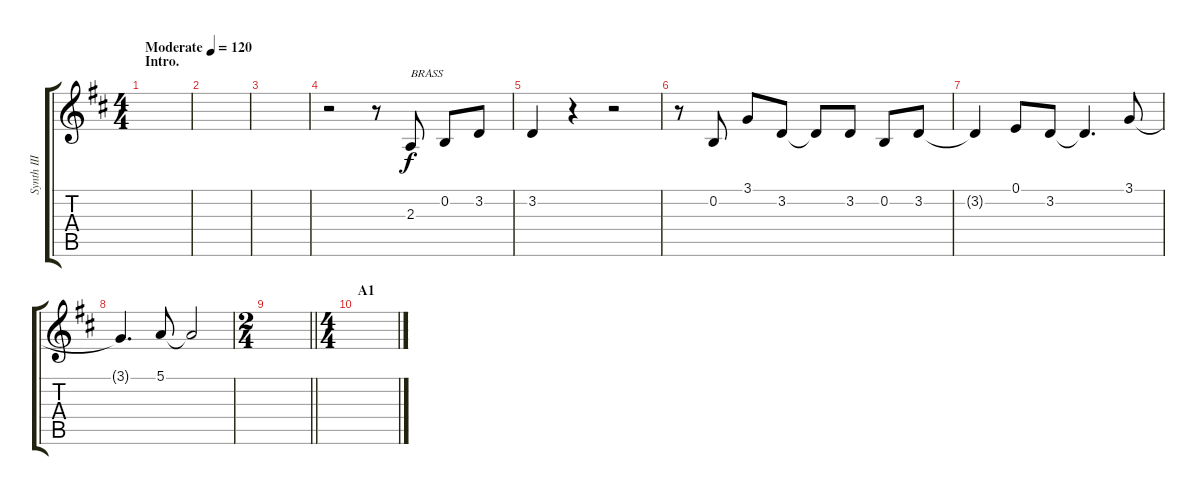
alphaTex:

\track ("Synth III (Kotobuki Tsumugi)" "Synth III ") {instrument trumpet}
\staff {score tabs}
\tuning (E4 B3 G3 D3 A2 E2) {hide}
\ts (4 4)
\section ("" "Intro.")
\tempo (120 "Moderate")
\clef g2
\ks d
|
|
|
r.2 r.8 2.3.8{txt "BRASS"} 0.2.8 3.2.8 |
3.2.4 r.4 r.2 |
r.8 0.2.8 3.1.8 3.2.8 3.2{t}.8 3.2.8 0.2.8 3.2.8 |
3.2{t}.4 0.1.8 3.2.8 3.2{t}.4{d} 3.1.8 |
3.1{t}.4{d} 5.1.8 5.1{t}.2 |
\ts (2 4)
\barLineRight lightlight
|
\ts (4 4)
\section ("" "A1")
